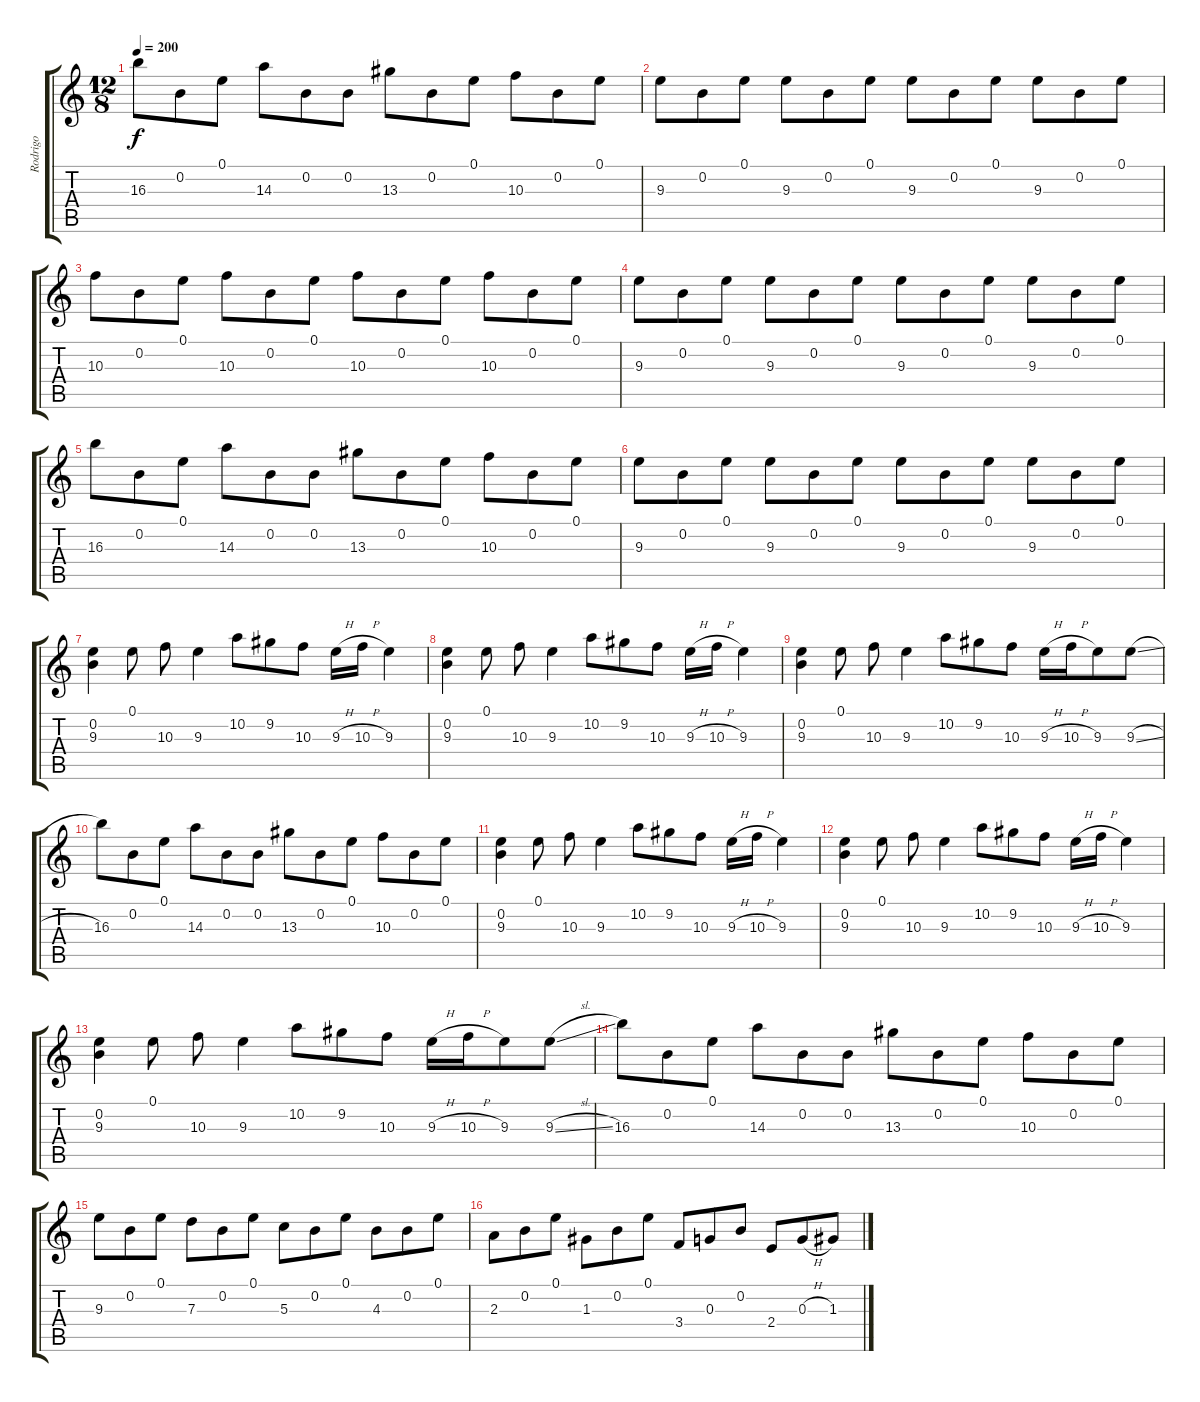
\track ("Rodrigo" "Rodrigo") {instrument acousticguitarsteel}
\staff {score tabs}
\tuning (E4 B3 G3 D3 A2 E2) {hide}
\ts (12 8)
\tempo 200
\clef g2
\ks c
16.3.8{dy f} 0.2.8 0.1.8 14.3.8 0.2.8 0.2.8 13.3.8 0.2.8 0.1.8 10.3.8 0.2.8 0.1.8 |
9.3.8 0.2.8 0.1.8 9.3.8 0.2.8 0.1.8 9.3.8 0.2.8 0.1.8 9.3.8 0.2.8 0.1.8 |
10.3.8 0.2.8 0.1.8 10.3.8 0.2.8 0.1.8 10.3.8 0.2.8 0.1.8 10.3.8 0.2.8 0.1.8 |
9.3.8 0.2.8 0.1.8 9.3.8 0.2.8 0.1.8 9.3.8 0.2.8 0.1.8 9.3.8 0.2.8 0.1.8 |
16.3.8 0.2.8 0.1.8 14.3.8 0.2.8 0.2.8 13.3.8 0.2.8 0.1.8 10.3.8 0.2.8 0.1.8 |
9.3.8 0.2.8 0.1.8 9.3.8 0.2.8 0.1.8 9.3.8 0.2.8 0.1.8 9.3.8 0.2.8 0.1.8 |
(0.2 9.3).4 0.1.8 10.3.8 9.3.4 10.2.8 9.2.8 10.3.8 9.3{h}.16 10.3{h}.16 9.3.4 |
(0.2 9.3).4 0.1.8 10.3.8 9.3.4 10.2.8 9.2.8 10.3.8 9.3{h}.16 10.3{h}.16 9.3.4 |
(0.2 9.3).4 0.1.8 10.3.8 9.3.4 10.2.8 9.2.8 10.3.8 9.3{h}.16 10.3{h}.16 9.3.8 9.3{sl}.8 |
16.3.8 0.2.8 0.1.8 14.3.8 0.2.8 0.2.8 13.3.8 0.2.8 0.1.8 10.3.8 0.2.8 0.1.8 |
(0.2 9.3).4 0.1.8 10.3.8 9.3.4 10.2.8 9.2.8 10.3.8 9.3{h}.16 10.3{h}.16 9.3.4 |
(0.2 9.3).4 0.1.8 10.3.8 9.3.4 10.2.8 9.2.8 10.3.8 9.3{h}.16 10.3{h}.16 9.3.4 |
(0.2 9.3).4 0.1.8 10.3.8 9.3.4 10.2.8 9.2.8 10.3.8 9.3{h}.16 10.3{h}.16 9.3.8 9.3{sl}.8 |
16.3.8 0.2.8 0.1.8 14.3.8 0.2.8 0.2.8 13.3.8 0.2.8 0.1.8 10.3.8 0.2.8 0.1.8 |
9.3.8 0.2.8 0.1.8 7.3.8 0.2.8 0.1.8 5.3.8 0.2.8 0.1.8 4.3.8 0.2.8 0.1.8 |
2.3.8 0.2.8 0.1.8 1.3.8 0.2.8 0.1.8 3.4.8 0.3.8 0.2.8 2.4.8 0.3{h}.8 1.3.8
